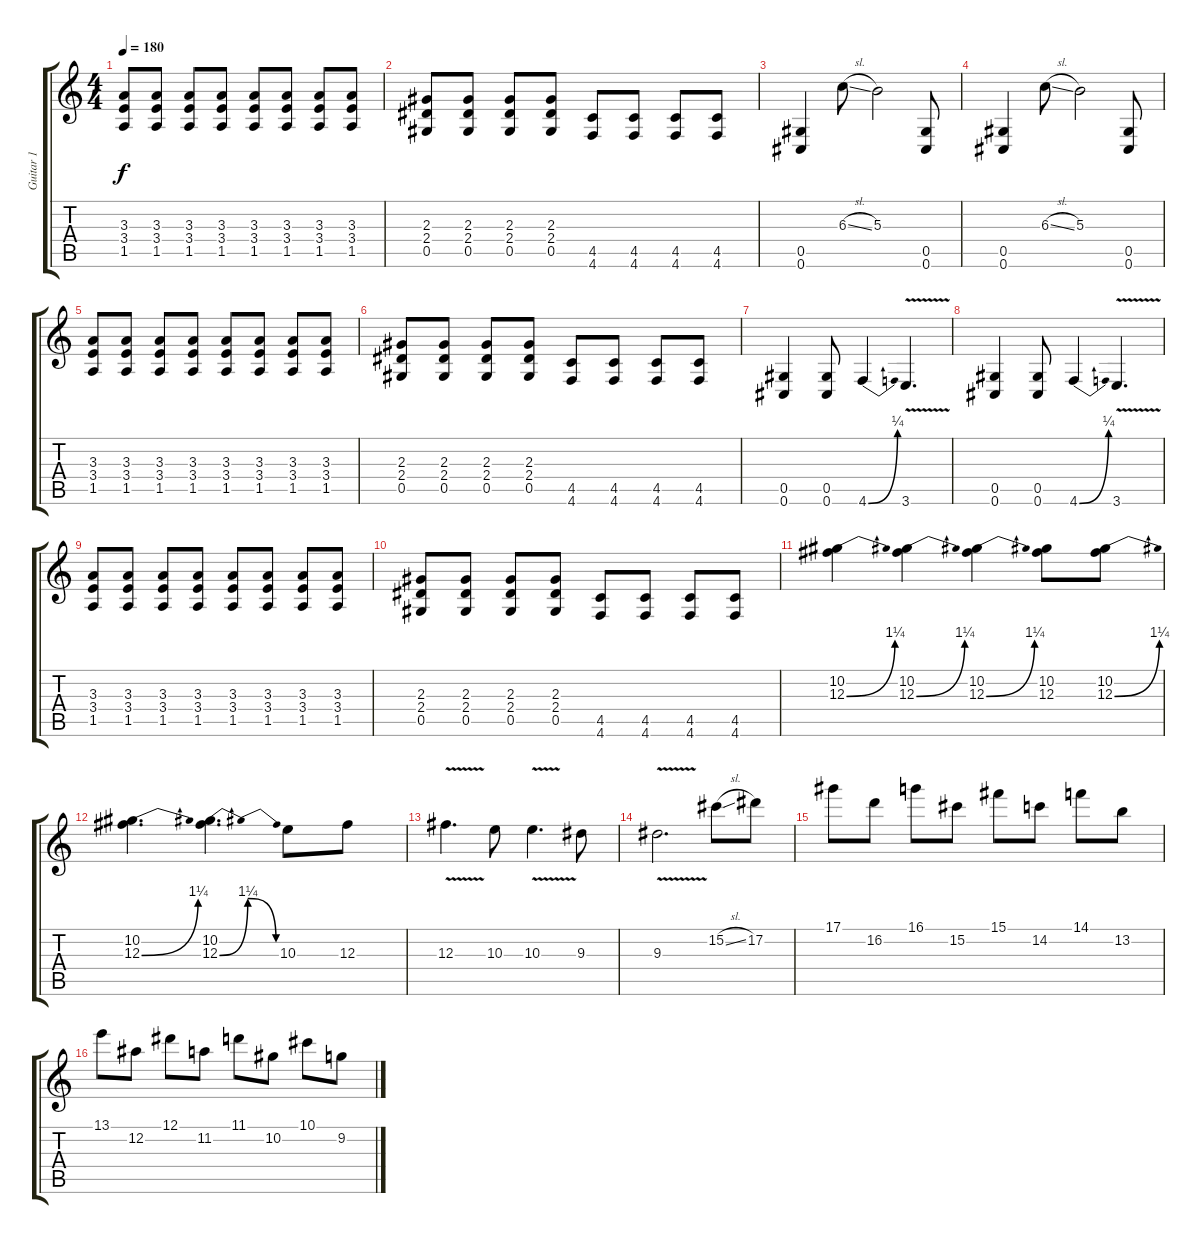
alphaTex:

\track ("Guitar 1" "Guitar 1") {instrument distortionguitar}
\staff {score tabs}
\tuning (Eb4 Bb3 Gb3 Db3 Ab2 Db2) {hide}
\ts (4 4)
\tempo 180
\clef g2
\ks c
(3.3 3.4 1.5).8{dy f} (3.3 3.4 1.5).8 (3.3 3.4 1.5).8 (3.3 3.4 1.5).8 (3.3 3.4 1.5).8 (3.3 3.4 1.5).8 (3.3 3.4 1.5).8 (3.3 3.4 1.5).8 |
(2.3 2.4 0.5).8 (2.3 2.4 0.5).8 (2.3 2.4 0.5).8 (2.3 2.4 0.5).8 (4.5 4.6).8 (4.5 4.6).8 (4.5 4.6).8 (4.5 4.6).8 |
(0.5 0.6).4 6.3{sl}.8 5.3.2 (0.5 0.6).8 |
(0.5 0.6).4 6.3{sl}.8 5.3.2 (0.5 0.6).8 |
(3.3 3.4 1.5).8 (3.3 3.4 1.5).8 (3.3 3.4 1.5).8 (3.3 3.4 1.5).8 (3.3 3.4 1.5).8 (3.3 3.4 1.5).8 (3.3 3.4 1.5).8 (3.3 3.4 1.5).8 |
(2.3 2.4 0.5).8 (2.3 2.4 0.5).8 (2.3 2.4 0.5).8 (2.3 2.4 0.5).8 (4.5 4.6).8 (4.5 4.6).8 (4.5 4.6).8 (4.5 4.6).8 |
(0.5 0.6).4 (0.5 0.6).8 4.6{be (bend 0 0 60 1)}.4 3.6{v}.4{d} |
(0.5 0.6).4 (0.5 0.6).8 4.6{be (bend 0 0 60 1)}.4 3.6{v}.4{d} |
(3.3 3.4 1.5).8 (3.3 3.4 1.5).8 (3.3 3.4 1.5).8 (3.3 3.4 1.5).8 (3.3 3.4 1.5).8 (3.3 3.4 1.5).8 (3.3 3.4 1.5).8 (3.3 3.4 1.5).8 |
(2.3 2.4 0.5).8 (2.3 2.4 0.5).8 (2.3 2.4 0.5).8 (2.3 2.4 0.5).8 (4.5 4.6).8 (4.5 4.6).8 (4.5 4.6).8 (4.5 4.6).8 |
(10.2 12.3{be (bend 0 0 60 5)}).4 (10.2 12.3{be (bend 0 0 60 5)}).4 (10.2 12.3{be (bend 0 0 60 5)}).4 (10.2 12.3).8 (10.2 12.3{be (bend 0 0 60 5)}).8 |
(10.2 12.3{be (bend 0 0 60 5)}).4{d} (10.2 12.3{be (bendrelease 0 0 35 5 45 5 60 0)}).4{d} 10.3.8 12.3.8 |
12.3{v}.4{d} 10.3.8 10.3{v}.4{d} 9.3.8 |
9.3{v}.2{d} 15.2{sl}.8 17.2.8 |
17.1.8 16.2.8 16.1.8 15.2.8 15.1.8 14.2.8 14.1.8 13.2.8 |
13.1.8 12.2.8 12.1.8 11.2.8 11.1.8 10.2.8 10.1.8 9.2.8
